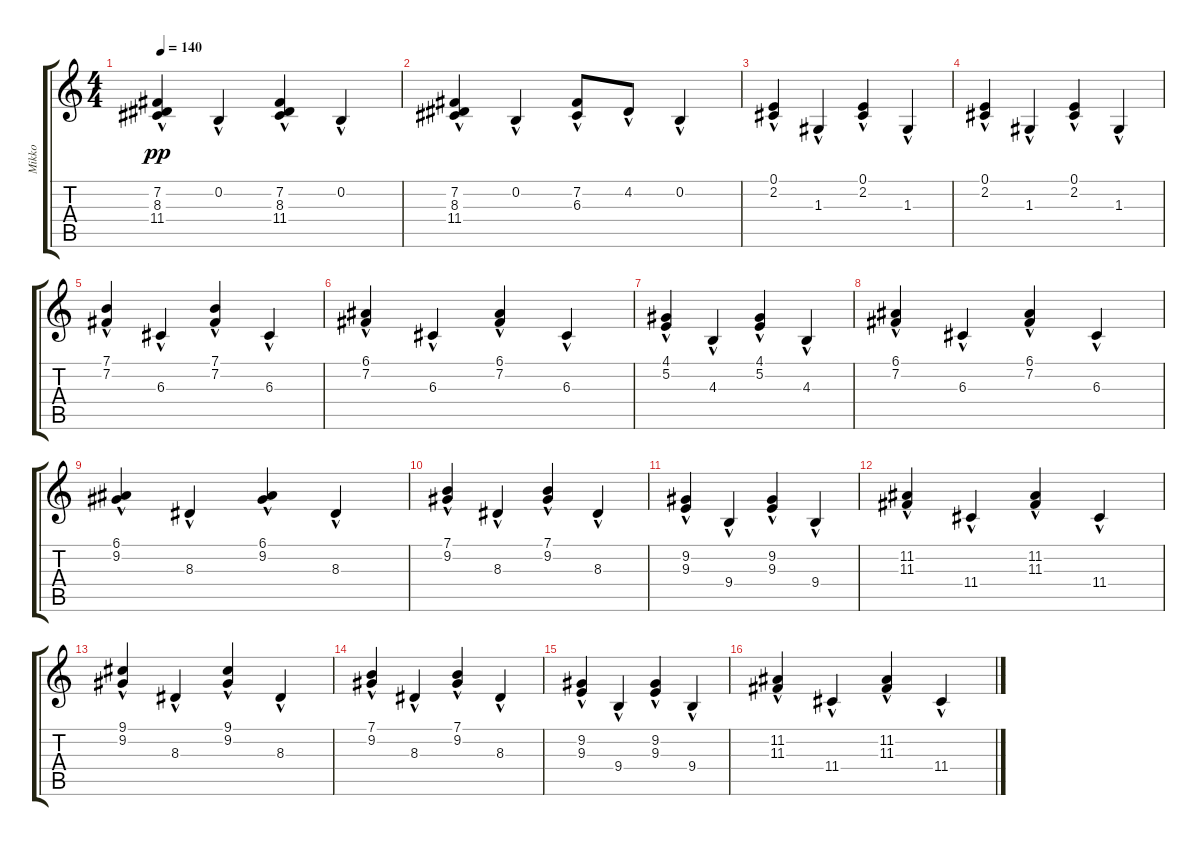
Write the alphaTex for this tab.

\track ("Mikko" "Mikko") {instrument acousticgrandpiano}
\staff {score tabs}
\tuning (E4 B3 G3 D3 A2 E2) {hide}
\ts (4 4)
\tempo 140
\clef g2
\ks c
(7.2{hac} 8.3{hac} 11.4{hac}).4{dy pp} 0.2{hac}.4 (7.2{hac} 8.3{hac} 11.4{hac}).4 0.2{hac}.4 |
(7.2{hac} 8.3{hac} 11.4{hac}).4 0.2{hac}.4 (7.2{hac} 6.3{hac}).8 4.2{hac}.8 0.2{hac}.4 |
(0.1{hac} 2.2{hac}).4 1.3{hac}.4 (0.1{hac} 2.2{hac}).4 1.3{hac}.4 |
(0.1{hac} 2.2{hac}).4 1.3{hac}.4 (0.1{hac} 2.2{hac}).4 1.3{hac}.4 |
(7.1{hac} 7.2{hac}).4 6.3{hac}.4 (7.1{hac} 7.2{hac}).4 6.3{hac}.4 |
(6.1{hac} 7.2{hac}).4 6.3{hac}.4 (6.1{hac} 7.2{hac}).4 6.3{hac}.4 |
(4.1{hac} 5.2{hac}).4{volume 15 instrument acousticgrandpiano} 4.3{hac}.4 (4.1{hac} 5.2{hac}).4 4.3{hac}.4 |
(6.1{hac} 7.2{hac}).4 6.3{hac}.4 (6.1{hac} 7.2{hac}).4 6.3{hac}.4 |
(6.1{hac} 9.2{hac}).4 8.3{hac}.4 (6.1{hac} 9.2{hac}).4 8.3{hac}.4 |
(7.1{hac} 9.2{hac}).4 8.3{hac}.4 (7.1{hac} 9.2{hac}).4 8.3{hac}.4 |
(9.2{hac} 9.3{hac}).4{volume 15 instrument acousticgrandpiano} 9.4{hac}.4 (9.2{hac} 9.3{hac}).4 9.4{hac}.4 |
(11.2{hac} 11.3{hac}).4 11.4{hac}.4 (11.2{hac} 11.3{hac}).4 11.4{hac}.4 |
(9.1{hac} 9.2{hac}).4 8.3{hac}.4 (9.1{hac} 9.2{hac}).4 8.3{hac}.4 |
(7.1{hac} 9.2{hac}).4 8.3{hac}.4 (7.1{hac} 9.2{hac}).4 8.3{hac}.4 |
(9.2{hac} 9.3{hac}).4{volume 15 instrument acousticgrandpiano} 9.4{hac}.4 (9.2{hac} 9.3{hac}).4 9.4{hac}.4 |
(11.2{hac} 11.3{hac}).4 11.4{hac}.4 (11.2{hac} 11.3{hac}).4 11.4{hac}.4
